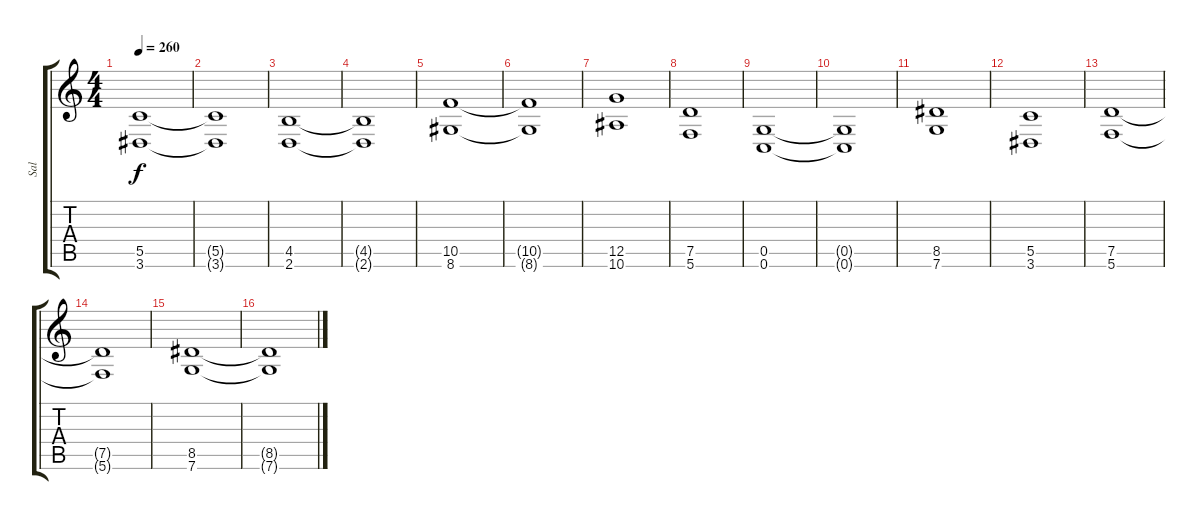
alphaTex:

\track ("Sal" "Sal") {instrument distortionguitar}
\staff {score tabs}
\tuning (D4 A3 F3 C3 G2 C2) {hide}
\ts (4 4)
\tempo 260
\clef g2
\ks c
(5.5 3.6).1{dy f} |
(5.5{t} 3.6{t}).1 |
(4.5 2.6).1 |
(4.5{t} 2.6{t}).1 |
(10.5 8.6).1 |
(10.5{t} 8.6{t}).1 |
(12.5 10.6).1 |
(7.5 5.6).1 |
(0.5 0.6).1 |
(0.5{t} 0.6{t}).1 |
(8.5 7.6).1 |
(5.5 3.6).1 |
(7.5 5.6).1 |
(7.5{t} 5.6{t}).1 |
(8.5 7.6).1 |
(8.5{t} 7.6{t}).1
